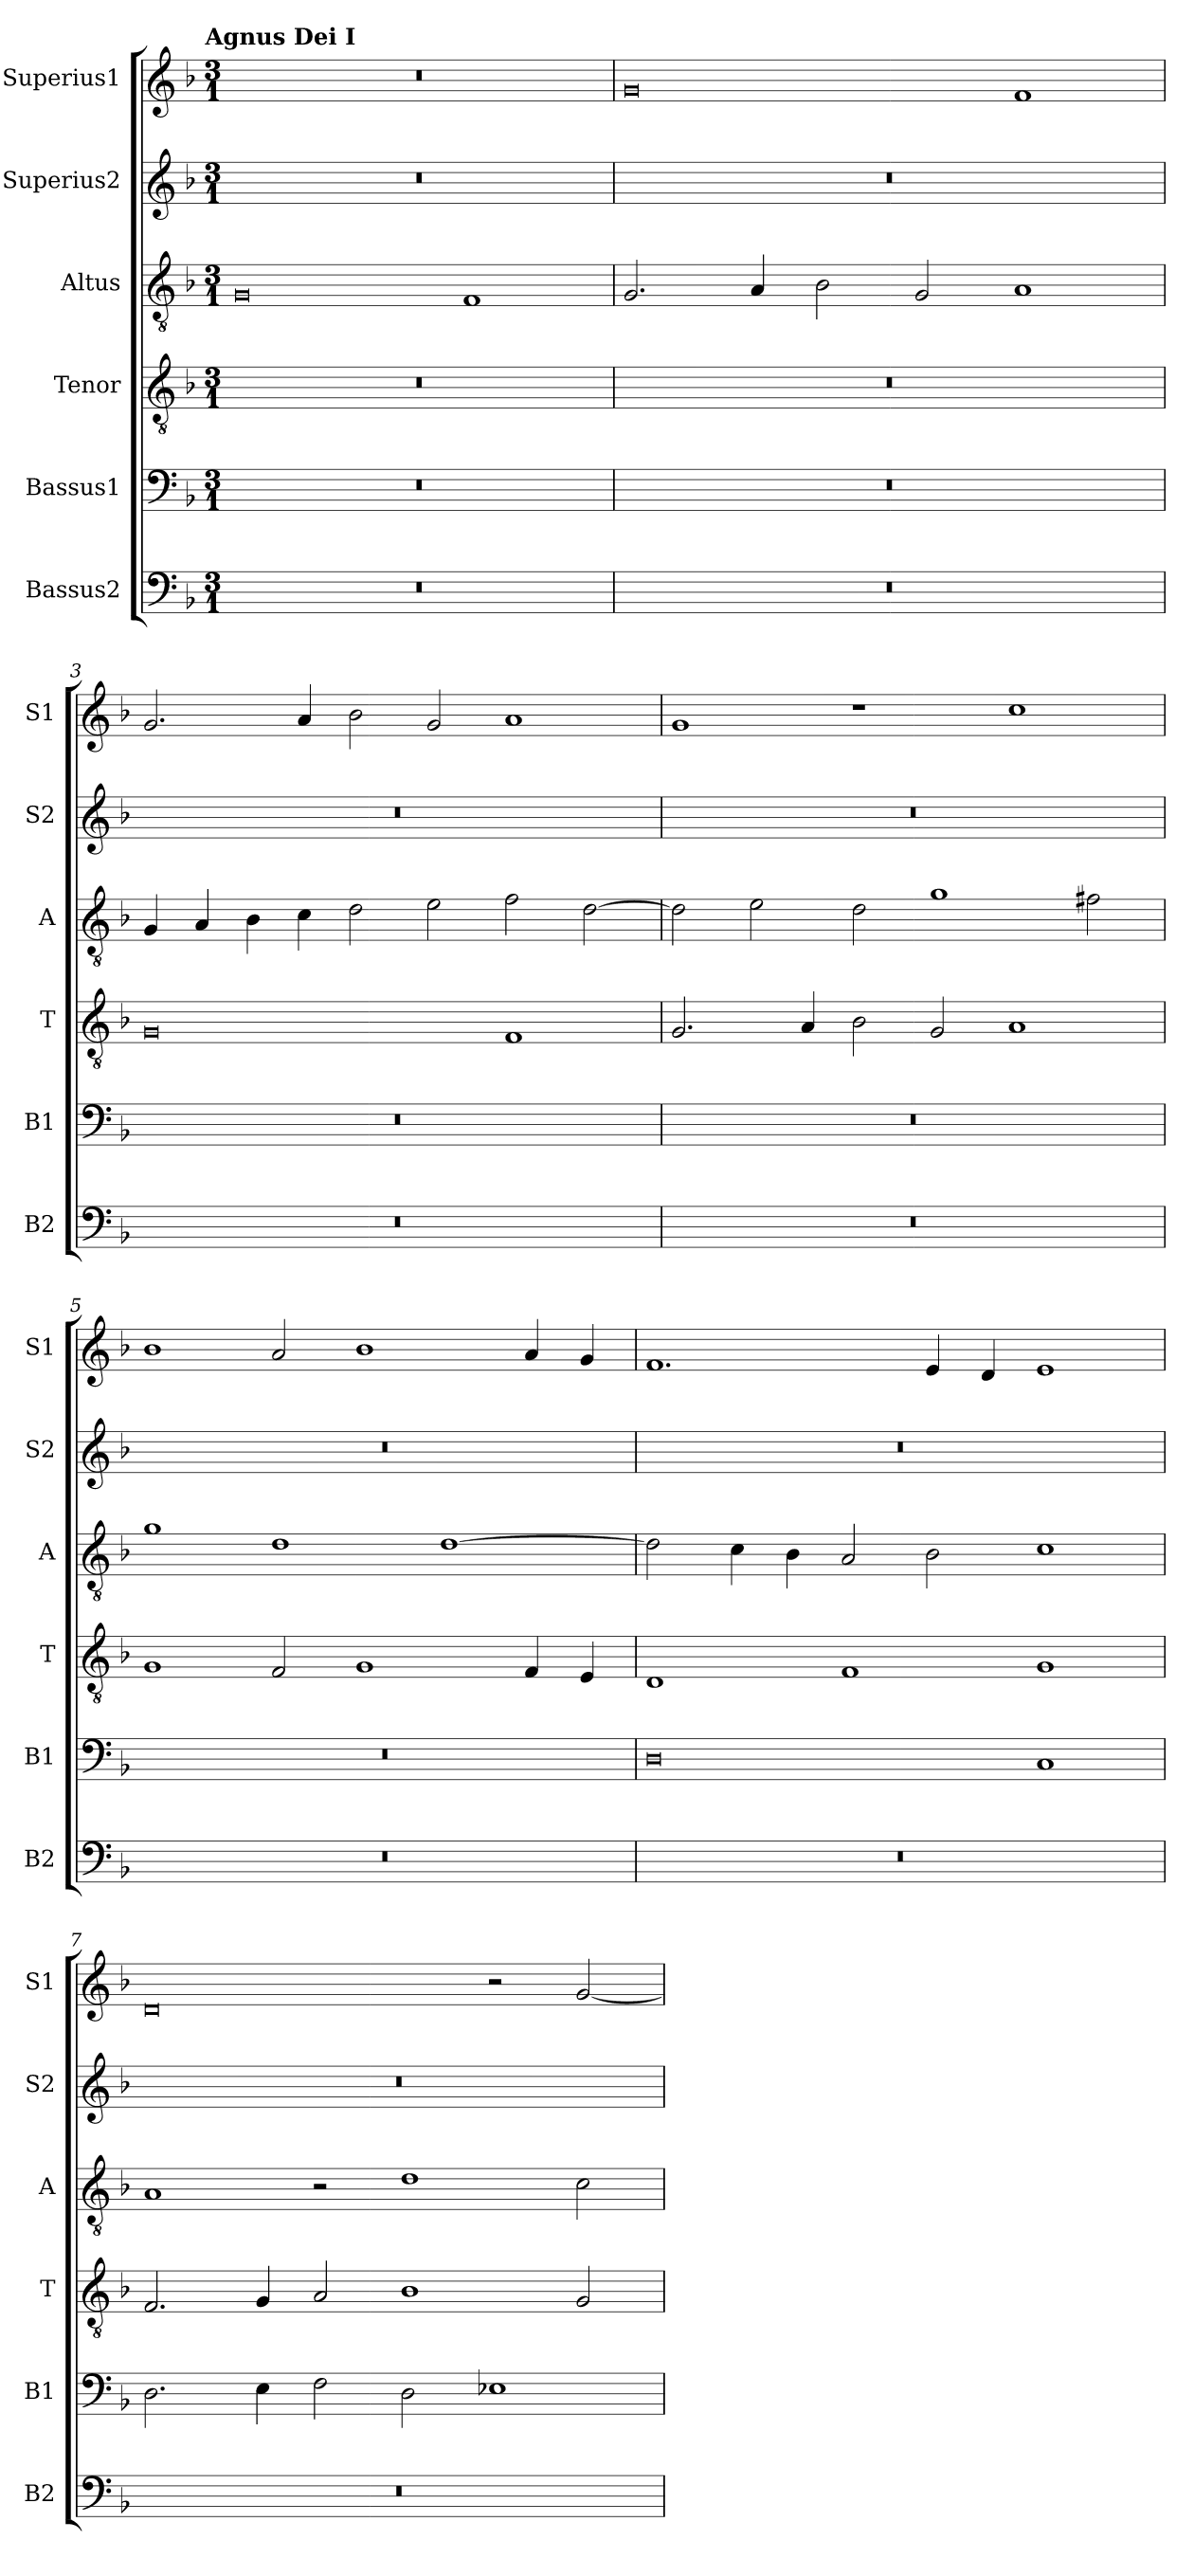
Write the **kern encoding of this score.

**kern	**kern	**kern	**kern	**kern	**kern
*part6	*part5	*part4	*part3	*part2	*part1
*staff6	*staff5	*staff4	*staff3	*staff2	*staff1
*I"Bassus2	*I"Bassus1	*I"Tenor	*I"Altus	*I"Superius2	*I"Superius1
*I'B2	*I'B1	*I'T	*I'A	*I'S2	*I'S1
*clefF4	*clefF4	*clefGv2	*clefGv2	*clefG2	*clefG2
*k[b-]	*k[b-]	*k[b-]	*k[b-]	*k[b-]	*k[b-]
!!LO:TX:omd:t=Agnus Dei I
*M3/1	*M3/1	*M3/1	*M3/1	*M3/1	*M3/1
=1	=1	=1	=1	=1	=1
0.r	0.r	0.r	0G	0.r	0.r
.	.	.	1F	.	.
=2	=2	=2	=2	=2	=2
0.r	0.r	0.r	2.G/	0.r	0g
.	.	.	4A/	.	.
.	.	.	2B-\	.	.
.	.	.	2G/	.	.
.	.	.	1A	.	1f
=3	=3	=3	=3	=3	=3
0.r	0.r	0G	4G/	0.r	2.g/
.	.	.	4A/	.	.
.	.	.	4B-\	.	.
.	.	.	4c\	.	4a/
.	.	.	2d\	.	2b-\
.	.	.	2e\	.	2g/
.	.	1F	2f\	.	1a
.	.	.	[2d\	.	.
=4	=4	=4	=4	=4	=4
0.r	0.r	2.G/	2d\]	0.r	1g
.	.	.	2e\	.	.
.	.	4A/	.	.	.
.	.	2B-\	2d\	.	1r
.	.	2G/	1g	.	.
.	.	1A	.	.	1cc
.	.	.	2f#X\	.	.
=5	=5	=5	=5	=5	=5
0.r	0.r	1G	1g	0.r	1b-
.	.	2F/	1d	.	2a/
.	.	1G	.	.	1b-
.	.	.	[1d	.	.
.	.	4F/	.	.	4a/
.	.	4E/	.	.	4g/
=6	=6	=6	=6	=6	=6
0.r	0D	1D	2d\]	0.r	1.f
.	.	.	4c\	.	.
.	.	.	4B-\	.	.
.	.	1F	2A/	.	.
.	.	.	2B-\	.	4e/
.	.	.	.	.	4d/
.	1C	1G	1c	.	1e
=7	=7	=7	=7	=7	=7
0.r	2.D\	2.F/	1A	0.r	0d
.	4E\	4G/	.	.	.
.	2F\	2A/	2r	.	.
.	2D\	1B-	1d	.	.
.	1E-X	.	.	.	2r
.	.	2G/	2c\	.	[2g/
=	=	=	=	=	=
*-	*-	*-	*-	*-	*-
